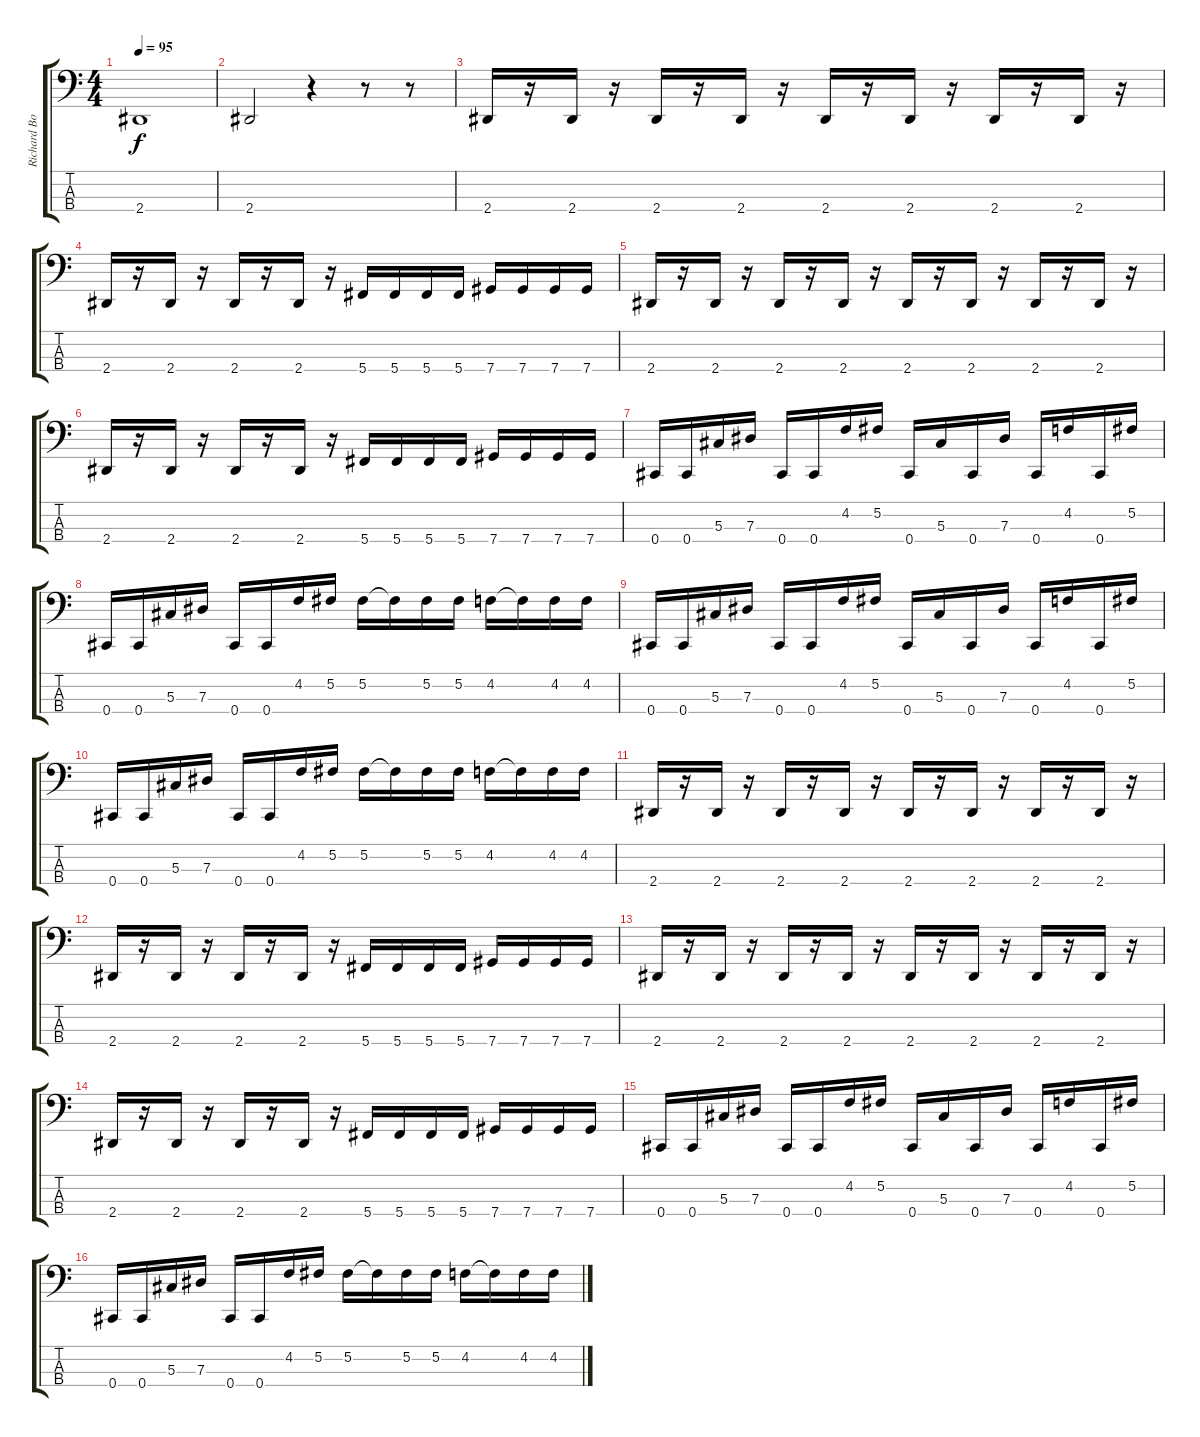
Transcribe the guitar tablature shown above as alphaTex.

\track ("Richard Boucher" "Richard Bo") {instrument electricbassfinger}
\staff {score tabs}
\tuning (Gb2 Db2 Ab1 Db1) {hide}
\ts (4 4)
\tempo 95
\clef f4
\ks c
2.4.1{dy f} |
2.4.2 r.4 r.8 r.8 |
2.4.16 r.16 2.4.16 r.16 2.4.16 r.16 2.4.16 r.16 2.4.16 r.16 2.4.16 r.16 2.4.16 r.16 2.4.16 r.16 |
2.4.16 r.16 2.4.16 r.16 2.4.16 r.16 2.4.16 r.16 5.4.16 5.4.16 5.4.16 5.4.16 7.4.16 7.4.16 7.4.16 7.4.16 |
2.4.16 r.16 2.4.16 r.16 2.4.16 r.16 2.4.16 r.16 2.4.16 r.16 2.4.16 r.16 2.4.16 r.16 2.4.16 r.16 |
2.4.16 r.16 2.4.16 r.16 2.4.16 r.16 2.4.16 r.16 5.4.16 5.4.16 5.4.16 5.4.16 7.4.16 7.4.16 7.4.16 7.4.16 |
0.4.16 0.4.16 5.3.16 7.3.16 0.4.16 0.4.16 4.2.16 5.2.16 0.4.16 5.3.16 0.4.16 7.3.16 0.4.16 4.2.16 0.4.16 5.2.16 |
0.4.16 0.4.16 5.3.16 7.3.16 0.4.16 0.4.16 4.2.16 5.2.16 5.2.16 5.2{t}.16 5.2.16 5.2.16 4.2.16 4.2{t}.16 4.2.16 4.2.16 |
0.4.16 0.4.16 5.3.16 7.3.16 0.4.16 0.4.16 4.2.16 5.2.16 0.4.16 5.3.16 0.4.16 7.3.16 0.4.16 4.2.16 0.4.16 5.2.16 |
0.4.16 0.4.16 5.3.16 7.3.16 0.4.16 0.4.16 4.2.16 5.2.16 5.2.16 5.2{t}.16 5.2.16 5.2.16 4.2.16 4.2{t}.16 4.2.16 4.2.16 |
2.4.16 r.16 2.4.16 r.16 2.4.16 r.16 2.4.16 r.16 2.4.16 r.16 2.4.16 r.16 2.4.16 r.16 2.4.16 r.16 |
2.4.16 r.16 2.4.16 r.16 2.4.16 r.16 2.4.16 r.16 5.4.16 5.4.16 5.4.16 5.4.16 7.4.16 7.4.16 7.4.16 7.4.16 |
2.4.16 r.16 2.4.16 r.16 2.4.16 r.16 2.4.16 r.16 2.4.16 r.16 2.4.16 r.16 2.4.16 r.16 2.4.16 r.16 |
2.4.16 r.16 2.4.16 r.16 2.4.16 r.16 2.4.16 r.16 5.4.16 5.4.16 5.4.16 5.4.16 7.4.16 7.4.16 7.4.16 7.4.16 |
0.4.16 0.4.16 5.3.16 7.3.16 0.4.16 0.4.16 4.2.16 5.2.16 0.4.16 5.3.16 0.4.16 7.3.16 0.4.16 4.2.16 0.4.16 5.2.16 |
0.4.16 0.4.16 5.3.16 7.3.16 0.4.16 0.4.16 4.2.16 5.2.16 5.2.16 5.2{t}.16 5.2.16 5.2.16 4.2.16 4.2{t}.16 4.2.16 4.2.16
